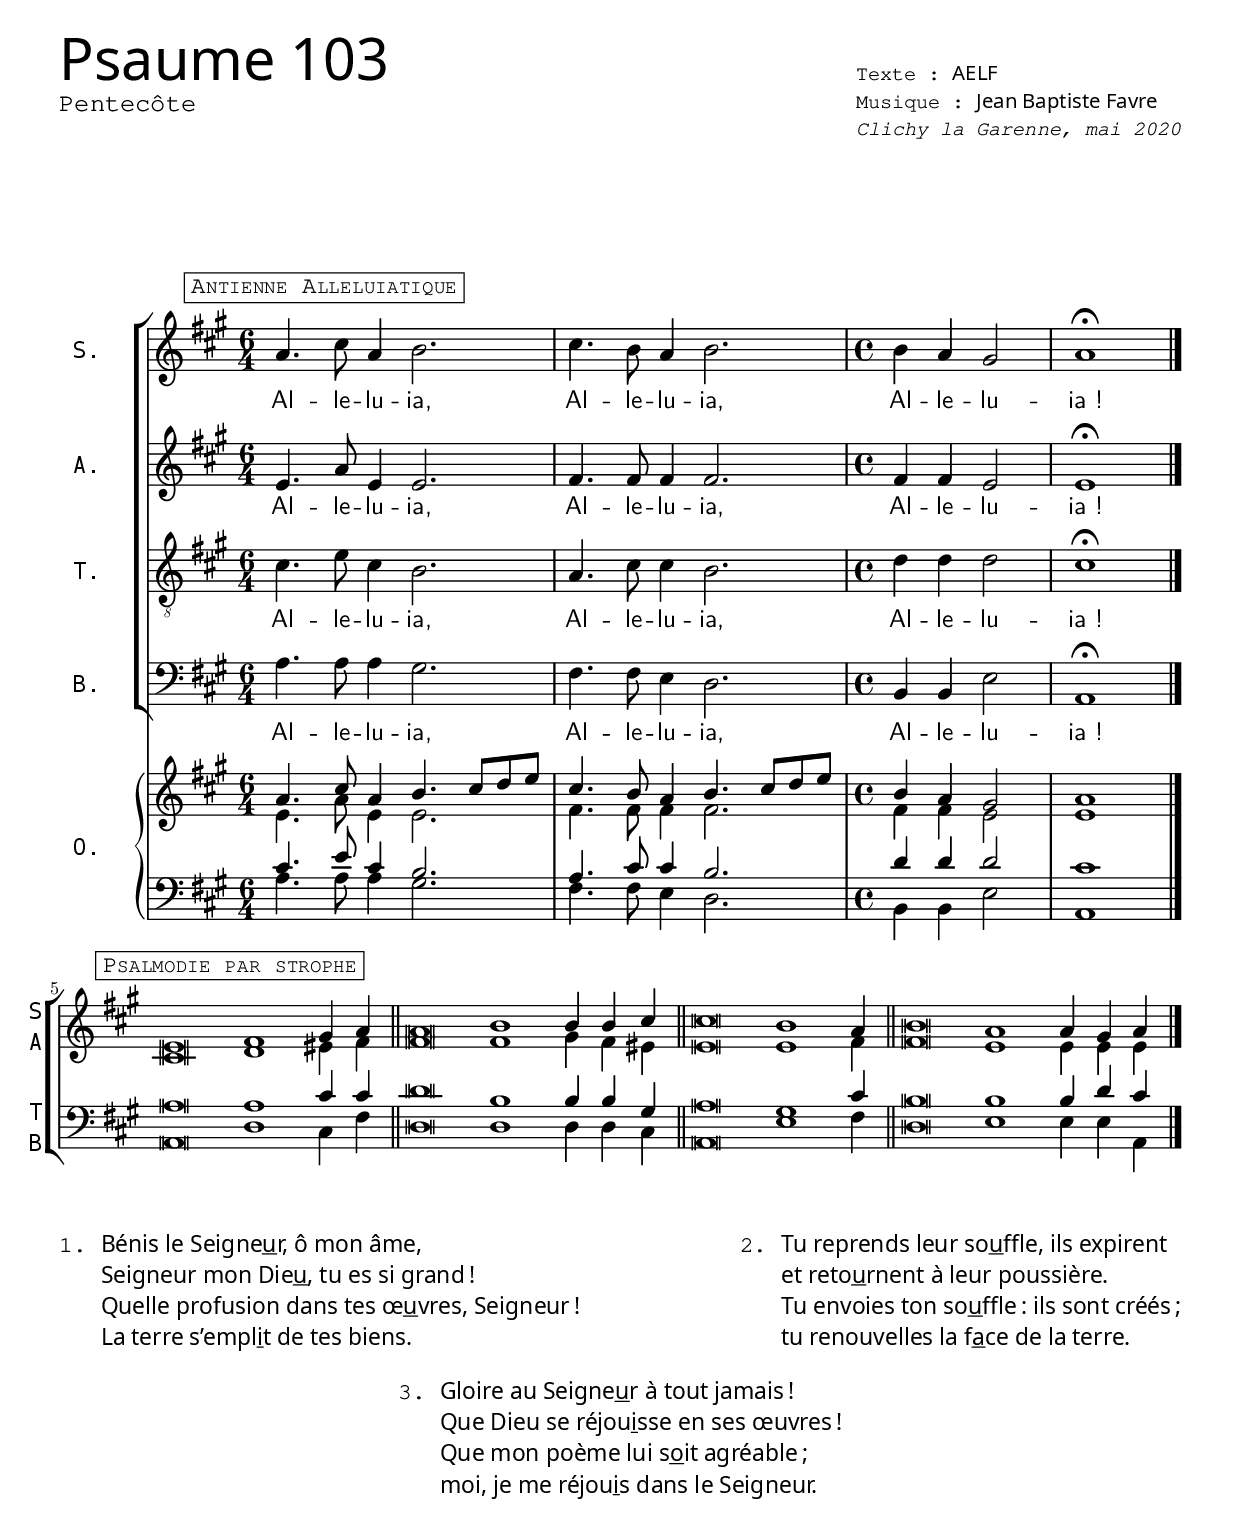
\version "2.18.2"
\language "english"
\include "../libs/commonFunctions.ily"

scoreHeader = \header {
  title = "Psaume 103"
  subtitle = "Pentecôte"
  composer = "Jean Baptiste Favre"
  poet = "AELF"
  date = "Clichy la Garenne, mai 2020"
}

%%%%%%%%%%%%%%%%%%%%%%%%%%%%%%
%%%%%%%%%%  Global  %%%%%%%%%%
%%%%%%%%%%%%%%%%%%%%%%%%%%%%%%

keyTime = {
  \time 6/4 \key a \major
}

%%%%%%%%%%%%%%%%%%%%%%%%%%%%%%
%%%%%%%%%% Antiphon %%%%%%%%%%
%%%%%%%%%%%%%%%%%%%%%%%%%%%%%%
antiphonRythm = \relative c' {
  \once \override Score.RehearsalMark.break-align-symbols = #'(clef)
  \markCustom "Antienne Alleluiatique"
  \time 6/4
  s2. s2. s2. s2.
  \time 4/4 s1 s1 \bar "|." \break
  }

antiphonMusicCounterpoint = \relative c'' {
  r2. e8 (fs) e (d) cs b cs2 cs4 fs8 (gs) fs (e) d e
  fs4 a gs2 a1
  }
%antiphonMusicCounterpoint = \relative c'' {
%  r2. b4. cs8 d e cs2 cs4 b4. cs8 d e
%  fs4 fs e2 e1
%  }

antiphonMusicSoprano = \relative c'' {
  a4. cs8 a4 b2. cs4. b8 a4 b2.
  b4 a gs2 a1
  }

antiphonMusicPianoSoprano = \relative c'' {
  a4. cs8 a4 b4. cs8 d e cs4. b8 a4 b4. cs8 d e
  b4 a gs2 a1
  }
antiphonMusicAlto = \relative c' {
  e4. a8 e4 e2. fs4. fs8 fs4 fs2.
  fs4 fs e2 e1
  }

antiphonMusicTenor =  \relative c' {
  cs4. e8 cs4 b2. a4. cs8 cs4 b2.
  d4 d d2 cs1
  }

antiphonMusicBass =  \relative f {
  a4. a8 a4 gs2. fs4. fs8 e4 d2.
  b4 b e2 a,1
  }

antiphonLyrics = \lyricmode {
  Al -- le -- lu -- ia, Al -- le -- lu -- ia, Al -- le -- lu -- ia&nbsp;!
  }

antiphonLyricsCounterpoint = \lyricmode {
  Al -- le -- lu -- ia, A -- men, Al -- le -- lu -- ia, Al -- le -- lu -- ia&nbsp;!
  }

antiphonLyricsSoprano = \antiphonLyrics
antiphonLyricsAlto = \antiphonLyrics
antiphonLyricsTenor = \antiphonLyrics
antiphonLyricsBass = \antiphonLyrics

%%%%%%%%%%%%%%%%%%%%%%%%%%%%%%%%%%%%%%%%%%%%%%
%%%%%%%%%%          Verses          %%%%%%%%%%
%%%%%%%%%%%%%%%%%%%%%%%%%%%%%%%%%%%%%%%%%%%%%%

verseRythm = \relative c' {
  \antiphonRythm \accidentalStyle forget
  \once \override Score.RehearsalMark.break-align-symbols = #'(clef)
  \markCustom "Psalmodie par strophe"
  \cadenzaOn
  s\breve s1 s4 s \bar "||"
  s\breve s1 s4 s s \bar "||"
  s\breve s1 s4 \bar "||"
  s\breve s1 s4 s s \bar "|."
  }
verseMusicSoprano = \relative c' {
  \antiphonRythm
  e\breve fs1 gs4 a
  a\breve b1 b4 b cs
  cs\breve b1 a4
  b\breve a1 a4 gs a
  }

verseMusicAlto = \relative c' {
  \antiphonRythm
  cs\breve d1 es4 fs
  fs\breve fs1 gs4 fs es!
  e\breve e1 fs4
  fs\breve e1 e4 e e
  }

verseMusicTenor = \relative f {
  \antiphonRythm
  a\breve a1 cs4 cs
  d\breve b1 b4 b gs
  a\breve gs1 cs4
  b\breve b1 b4 d cs
  }

verseMusicBass = \relative f, {
  \antiphonRythm
  a\breve d1 cs4 fs
  d\breve d1 d4 d cs
  a\breve e'1 fs4
  d\breve e1 e4 e a,
  }

verseLyrics = \markup {
  \vspace #2
  \override #'(font-family . sans)
  \column {
    \fill-line {
      \left-column{
        \concat { \typewriter "1. " "Bénis le Seigne" \underline u "r, ô mon âme," }
        \concat { \typewriter "   " "Seigneur mon Die" \underline u ", tu es si grand !" }
        \concat { \typewriter "   " "Quelle profusion dans tes œ" \underline u "vres, Seigneur !" }
        \concat { \typewriter "   " "La terre s’empl" \underline i "t de tes biens." }
      }
      \hspace #1
      \left-column {
        \concat { \typewriter "2. " "Tu reprends leur so" \underline u "ffle, ils expirent" }
        \concat { \typewriter "   " "et reto" \underline u "rnent à leur poussière." }
        \concat { \typewriter "   " "Tu envoies ton so" \underline u "ffle : ils sont créés ;" }
        \concat { \typewriter "   " "tu renouvelles la f" \underline a "ce de la terre." }
      }
    }
    \vspace #1
    \fill-line {
      \left-column {
        \concat { \typewriter "3. " "Gloire au Seigne" \underline u "r à tout jamais !" }
        \concat { \typewriter "   " "Que Dieu se réjou" \underline i "sse en ses œuvres !" }
        \concat { \typewriter "   " "Que mon poème lui s" \underline o "it agréable ;" }
        \concat { \typewriter "   " "moi, je me réjou" \underline i "s dans le Seigneur." }
      }
    }
  }
}

%%%%%%%%%%%%%%%%%%%%%%%%%%%%%%%%%%%%%%%%%%%%%%%%%%%%%%%%%%%%%%%%%%%%%
%%%%%%%%%%%%%%%%%%%          Draw score          %%%%%%%%%%%%%%%%%%%%
%%%%%%%%%%%%%%%%%%%%%%%%%%%%%%%%%%%%%%%%%%%%%%%%%%%%%%%%%%%%%%%%%%%%%

partition = <<
    % Antienne à 4 voix mixtes
    \new ChoirStaff = "antiphonChoirStaff"
    <<
      %\new Staff = "antiphonCounterpointStaff" \with {
      %  instrumentName = "Ctre-chant"
      %  shortInstrumentName = "C"
      %}
      %<<
      %  \clef "treble"
      %  \keyTime
      %  \antiphonRythm
      %  \new Voice = "antiphonCounterpoint" { \antiphonMusicCounterpoint \fermata }
      %  \new Lyrics \lyricsto "antiphonCounterpoint" \antiphonLyricsCounterpoint
      %>>
      \new Staff = "antiphonSopranoStaff" \with {
        instrumentName = "S."
        shortInstrumentName = "S"
      }
      <<
        \clef "treble"
        \keyTime
        \antiphonRythm
        \new Voice = "antiphonSoprano" { \antiphonMusicSoprano \fermata }
        \new Lyrics \lyricsto "antiphonSoprano" \antiphonLyricsSoprano
      >>
      \new Staff = "antiphonAltoStaff" \with {
        instrumentName = "A."
        shortInstrumentName = "A"
      }
      <<
        \clef "treble"
        \keyTime
        \antiphonRythm
        \new Voice = "antiphonAlto" { \antiphonMusicAlto \fermata }
        \new Lyrics \lyricsto "antiphonAlto" \antiphonLyricsAlto
      >>
      \new Staff = "antiphonTenorStaff" \with {
        instrumentName = "T."
        shortInstrumentName = "T"
      }
      <<
        \clef "treble_8"
        \keyTime
        \antiphonRythm
        \new Voice = "antiphonTenor" { \antiphonMusicTenor \fermata }
        \new Lyrics \lyricsto "antiphonTenor" \antiphonLyricsTenor
      >>
      \new Staff  = "antiphonBassStaff" \with {
        instrumentName = "B."
        shortInstrumentName = "B"
      }
      <<
        \clef "bass"
        \keyTime
        \antiphonRythm
        \new Voice = "antiphonBass" { \antiphonMusicBass \fermata }
        \new Lyrics \lyricsto "antiphonBass" \antiphonLyricsBass
      >>
    >>
    % Accompagnement Piano / Orgue
    \new PianoStaff = "antiphonPianoStaff" \with {
      instrumentName = #"O."
      shortInstrumentName = #"O"
    }
    <<
      \new Staff = "antiphonPianoStaffSA"
      <<
        \clef treble
        \keyTime
        \new Voice = "antiphonMusicSoprano" { \voiceOne \antiphonMusicPianoSoprano }
        \new Voice = "antiphonMusicAlto" { \voiceTwo \antiphonMusicAlto }
      >>
      \new Staff = "antiphonPianoStaffTB"
      <<
        \clef bass
        \keyTime
        \new Voice = "antiphonMusicTenor" { \voiceThree \antiphonMusicTenor }
        \new Voice = "antiphonMusicBass" { \voiceFour \antiphonMusicBass }
      >>
    >>
    % Psalmodie à 4 voix mixtes
    \new ChoirStaff = "verseChoirStaff" \with { printPartCombineTexts = ##f }
    <<
      \new Staff = "verseChoirStaffSA"
      \with { shortInstrumentName = \markup { \right-column { "S" "A" } } }
      <<
        \override Staff.VerticalAxisGroup.remove-first = ##t
        \clef treble
        \keyTime
        \new Voice \verseRythm
        \new Voice { \voiceOne \verseMusicSoprano }
        \new Voice { \voiceTwo \verseMusicAlto }
      >>
      \new Staff = "verseChoirStaffTB"
      \with { shortInstrumentName = \markup { \right-column { "T" "B" } } }
      <<
        \override Staff.VerticalAxisGroup.remove-first = ##t
        \clef bass
        \keyTime
        \new Voice \verseRythm
        \new Voice { \voiceOne \verseMusicTenor }
        \new Voice { \voiceTwo \verseMusicBass }
      >>
    >>
  >>

% PDF output
\paper {
  top-margin = 1\cm
  bottom-margin = 1\cm
  left-margin = 1\cm
  right-margin = 1\cm
    markup-system-spacing = #'((basic-distance . 30)
       (minimum-distance . 30)
       (padding . 5)
       (stretchability . 5))
    top-markup-spacing = #'((basic-distance . 3)
       (minimum-distance . 3)
       (padding . 3)
       (stretchability . 3))
    top-system-spacing = #'((basic-distance . 6)
       (minimum-distance . 6)
       (padding . 6)
       (stretchability . 5))
    system-system-spacing = #'((basic-distance . 3)
       (minimum-distance . 3)
       (padding . 3)
       (stretchability . 3))
  #(define fonts
    (set-global-fonts
     #:music "emmentaler"
     #:brace "emmentaler"
     #:roman "Latin Modern Roman"
     #:sans "Cantarell"
    ))
  #(include-special-characters)
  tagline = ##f
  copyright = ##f
  scoreTitleMarkup = \markup \columns {
    \fill-line {
      \column {
        \line {
          \left-column {
            \fontsize #8 \sans \fromproperty #'header:title
            \fontsize #1 \typewriter \fromproperty #'header:subtitle
          }
        }
      }
      \column {
        \line {
          \fontsize #-1
          \left-column {
            \line { \concat { \typewriter "Texte&nbsp;: " \sans \fromproperty #'header:poet \bold " " } }
            \line { \concat { \typewriter "Musique&nbsp;: " \sans \fromproperty #'header:composer \bold " " } }
            \typewriter \italic \fromproperty #'header:date
          }
        }
      }
    }
  }
}

\score {
  \partition
  \layout {
      ragged-last = ##f
      \context {
          \Staff
          \RemoveEmptyStaves
          \override NoteHead #'style = #'altdefault
          \override InstrumentName #'font-name = #"Monospace Regular"
      }
      \context {
          \PianoStaff
          \RemoveEmptyStaves
          \override NoteHead #'style = #'altdefault
          \override InstrumentName #'font-name = #"Monospace Regular"
      }
      \context {
          \ChoirStaff
          \RemoveEmptyStaves
          \override NoteHead #'style = #'altdefault
          \override InstrumentName #'font-name = #"Monospace Regular"
      }
      \override LyricText #'font-name = #"Latin Modern Sans"
      \override Score.RehearsalMark.font-family = #'typewriter
  }
  \scoreHeader
}

% Midi output
\score {
  <<
    \new PianoStaff = "antiphonMusic"
    <<
      \new Staff <<
        \keyTime \tempo 2. = 80 \clef treble
        \new Voice = "antiphonMusicCounterpoint" \antiphonMusicCounterpoint
        \new Voice = "antiphonMusicSoprano" \antiphonMusicSoprano
        \new Voice = "antiphonMusicAlto" \antiphonMusicAlto
      >>
      \new Staff <<
        \keyTime \clef bass
        \new Voice = "antiphonMusicTenor" \antiphonMusicTenor
        \new Voice = "antiphonMusicBass" \antiphonMusicBass
      >>
    >>
    \new ChoirStaff = "verseMusic"
    <<
      \new Staff = "verseMusicSA" \with {
        shortInstrumentName = \markup { \right-column { "S" "A" } }
      }
      <<
        \keyTime
        \clef treble
        \new Voice \verseRythm
        \new Voice = "verseMusicSoprano" \verseMusicSoprano
        \new Voice = "verseMusicAlto" \verseMusicAlto
      >>
      \new Staff = "verseMusicTB" \with {
        shortInstrumentName = \markup { \right-column { "T" "B" } }
      }
      <<
        \keyTime
        \clef bass
        \new Voice \verseRythm
        \new Voice = "verseMusicTenor" \verseMusicTenor
        \new Voice = "verseMusicBass" \verseMusicBass
      >>
    >>
  >>
  \midi {}
}
\verseLyrics
